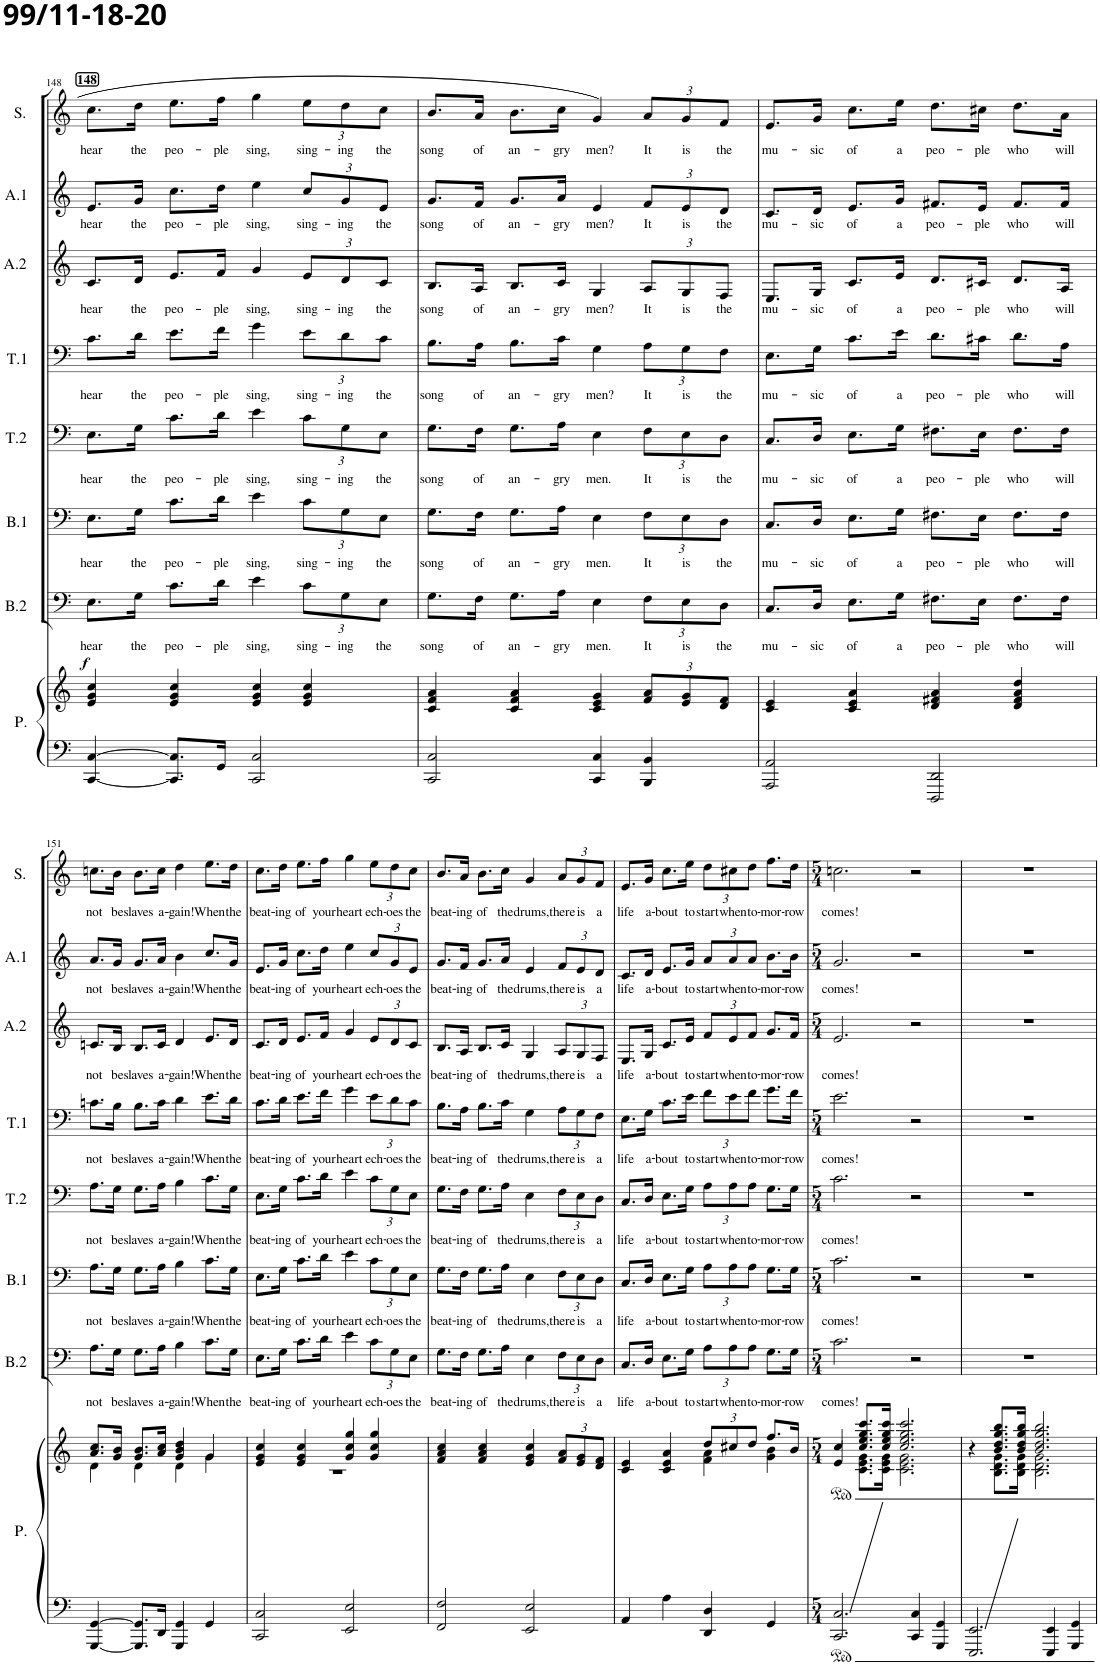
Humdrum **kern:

**kern	**kern	**dynam	**kern	**text	**kern	**text	**kern	**text	**kern	**text	**kern	**text	**kern	**text	**kern	**text
*part8	*part8	*part8	*part7	*part7	*part6	*part6	*part5	*part5	*part4	*part4	*part3	*part3	*part2	*part2	*part1	*part1
*staff9	*staff8	*staff8/9	*staff7	*staff7	*staff6	*staff6	*staff5	*staff5	*staff4	*staff4	*staff3	*staff3	*staff2	*staff2	*staff1	*staff1
*I"Piano	*	*	*I"Bass 2	*	*I"Bass 1	*	*I"Tenor 2	*	*I"Tenor 1	*	*I"Alto 2	*	*I"Alto 1	*	*I"Soprano	*
*I'P.	*	*	*I'B.2	*	*I'B.1	*	*I'T.2	*	*I'T.1	*	*I'A.2	*	*I'A.1	*	*I'S.	*
!!LO:PB:g=z
*clefF4	*clefG2	*	*clefF4	*	*clefF4	*	*clefF4	*	*clefF4	*	*clefG2	*	*clefG2	*	*clefG2	*
*k[]	*k[]	*	*k[]	*	*k[]	*	*k[]	*	*k[]	*	*k[]	*	*k[]	*	*k[]	*
*M4/4	*M4/4	*	*M4/4	*	*M4/4	*	*M4/4	*	*M4/4	*	*M4/4	*	*M4/4	*	*M4/4	*
!!LO:REH:place=s1:a:B:cj:t=148
=148	=148	=148	=148	=148	=148	=148	=148	=148	=148	=148	=148	=148	=148	=148	=148	=148
!	!	!LO:DY:a	!	!LO:LY:b	!	!LO:LY:b	!	!LO:LY:b	!	!LO:LY:b	!	!LO:LY:b	!	!LO:LY:b	!	!LO:LY:b
[4CC/ [4C/	4e/ 4g/ 4cc/	f	8.E\L	hear	8.E\L	hear	8.E\L	hear	8.c\L	hear	8.c/L	hear	8.e/L	hear	8.cc\L	hear
!	!	!	!	!LO:LY:b	!	!LO:LY:b	!	!LO:LY:b	!	!LO:LY:b	!	!LO:LY:b	!	!LO:LY:b	!	!LO:LY:b
.	.	.	16G\Jk	the	16G\Jk	the	16G\Jk	the	16d\Jk	the	16d/Jk	the	16g/Jk	the	16dd\Jk	the
!	!	!	!	!LO:LY:b	!	!LO:LY:b	!	!LO:LY:b	!	!LO:LY:b	!	!LO:LY:b	!	!LO:LY:b	!	!LO:LY:b
8.CC/] 8.C/]L	4e/ 4g/ 4cc/	.	8.c\L	peo-	8.c\L	peo-	8.c\L	peo-	8.e\L	peo-	8.e/L	peo-	8.cc\L	peo-	8.ee\L	peo-
!	!	!	!	!LO:LY:b	!	!LO:LY:b	!	!LO:LY:b	!	!LO:LY:b	!	!LO:LY:b	!	!LO:LY:b	!	!LO:LY:b
16GG/Jk	.	.	16d\Jk	-ple	16d\Jk	-ple	16d\Jk	-ple	16f\Jk	-ple	16f/Jk	-ple	16dd\Jk	-ple	16ff\Jk	-ple
!	!	!	!	!LO:LY:b	!	!LO:LY:b	!	!LO:LY:b	!	!LO:LY:b	!	!LO:LY:b	!	!LO:LY:b	!	!LO:LY:b
2CC/ 2C/	4e/ 4g/ 4cc/	.	4e\	sing,	4e\	sing,	4e\	sing,	4g\	sing,	4g/	sing,	4ee\	sing,	4gg\	sing,
*	*	*	*Xbrackettup	*	*	*	*	*	*	*	*	*	*	*	*	*
!	!	!	!	!LO:LY:b	!	!	!	!	!	!	!	!	!	!	!	!
*	*	*	*	*	*Xbrackettup	*	*	*	*	*	*	*	*	*	*	*
!	!	!	!	!	!	!LO:LY:b	!	!	!	!	!	!	!	!	!	!
*	*	*	*	*	*	*	*Xbrackettup	*	*	*	*	*	*	*	*	*
!	!	!	!	!	!	!	!	!LO:LY:b	!	!	!	!	!	!	!	!
*	*	*	*	*	*	*	*	*	*Xbrackettup	*	*	*	*	*	*	*
!	!	!	!	!	!	!	!	!	!	!LO:LY:b	!	!	!	!	!	!
*	*	*	*	*	*	*	*	*	*	*	*Xbrackettup	*	*	*	*	*
!	!	!	!	!	!	!	!	!	!	!	!	!LO:LY:b	!	!	!	!
*	*	*	*	*	*	*	*	*	*	*	*	*	*Xbrackettup	*	*	*
!	!	!	!	!	!	!	!	!	!	!	!	!	!	!LO:LY:b	!	!
*	*	*	*	*	*	*	*	*	*	*	*	*	*	*	*Xbrackettup	*
!	!	!	!	!	!	!	!	!	!	!	!	!	!	!	!	!LO:LY:b
.	4e/ 4g/ 4cc/	.	12c\L	sing-	12c\L	sing-	12c\L	sing-	12e\L	sing-	12e/L	sing-	12cc/L	sing-	12ee\L	sing-
!	!	!	!	!LO:LY:b	!	!LO:LY:b	!	!LO:LY:b	!	!LO:LY:b	!	!LO:LY:b	!	!LO:LY:b	!	!LO:LY:b
.	.	.	12G\	-ing	12G\	-ing	12G\	-ing	12d\	-ing	12d/	-ing	12g/	-ing	12dd\	-ing
!	!	!	!	!LO:LY:b	!	!LO:LY:b	!	!LO:LY:b	!	!LO:LY:b	!	!LO:LY:b	!	!LO:LY:b	!	!LO:LY:b
.	.	.	12E\J	the	12E\J	the	12E\J	the	12c\J	the	12c/J	the	12e/J	the	12cc\J	the
=149	=149	=149	=149	=149	=149	=149	=149	=149	=149	=149	=149	=149	=149	=149	=149	=149
!	!	!	!	!LO:LY:b	!	!LO:LY:b	!	!LO:LY:b	!	!LO:LY:b	!	!LO:LY:b	!	!LO:LY:b	!	!LO:LY:b
2CC/ 2C/	4c/ 4f/ 4a/	.	8.G\L	song	8.G\L	song	8.G\L	song	8.B\L	song	8.B/L	song	8.g/L	song	8.b/L	song
!	!	!	!	!LO:LY:b	!	!LO:LY:b	!	!LO:LY:b	!	!LO:LY:b	!	!LO:LY:b	!	!LO:LY:b	!	!LO:LY:b
.	.	.	16F\Jk	of	16F\Jk	of	16F\Jk	of	16A\Jk	of	16A/Jk	of	16f/Jk	of	16a/Jk	of
!	!	!	!	!LO:LY:b	!	!LO:LY:b	!	!LO:LY:b	!	!LO:LY:b	!	!LO:LY:b	!	!LO:LY:b	!	!LO:LY:b
.	4c/ 4f/ 4a/	.	8.G\L	an-	8.G\L	an-	8.G\L	an-	8.B\L	an-	8.B/L	an-	8.g/L	an-	8.b\L	an-
!	!	!	!	!LO:LY:b	!	!LO:LY:b	!	!LO:LY:b	!	!LO:LY:b	!	!LO:LY:b	!	!LO:LY:b	!	!LO:LY:b
.	.	.	16A\Jk	-gry	16A\Jk	-gry	16A\Jk	-gry	16c\Jk	-gry	16c/Jk	-gry	16a/Jk	-gry	16cc\Jk	-gry
!	!	!	!	!LO:LY:b	!	!LO:LY:b	!	!LO:LY:b	!	!LO:LY:b	!	!LO:LY:b	!	!LO:LY:b	!	!LO:LY:b
4CC/ 4C/	4c/ 4e/ 4g/	.	4E\	men.	4E\	men.	4E\	men.	4G\	men?	4G/	men?	4e/	men?	4g/	men?
*	*Xbrackettup	*	*	*	*	*	*	*	*	*	*	*	*	*	*	*
!	!	!	!	!LO:LY:b	!	!LO:LY:b	!	!LO:LY:b	!	!LO:LY:b	!	!LO:LY:b	!	!LO:LY:b	!	!LO:LY:b
4BBB/ 4BB/	12f/ 12a/L	.	12F\L	It	12F\L	It	12F\L	It	12A\L	It	12A/L	It	12f/L	It	12a/L	It
!	!	!	!	!LO:LY:b	!	!LO:LY:b	!	!LO:LY:b	!	!LO:LY:b	!	!LO:LY:b	!	!LO:LY:b	!	!LO:LY:b
.	12e/ 12g/	.	12E\	is	12E\	is	12E\	is	12G\	is	12G/	is	12e/	is	12g/	is
!	!	!	!	!LO:LY:b	!	!LO:LY:b	!	!LO:LY:b	!	!LO:LY:b	!	!LO:LY:b	!	!LO:LY:b	!	!LO:LY:b
.	12d/ 12f/J	.	12D\J	the	12D\J	the	12D\J	the	12F\J	the	12F/J	the	12d/J	the	12f/J	the
=150	=150	=150	=150	=150	=150	=150	=150	=150	=150	=150	=150	=150	=150	=150	=150	=150
!	!	!	!	!LO:LY:b	!	!LO:LY:b	!	!LO:LY:b	!	!LO:LY:b	!	!LO:LY:b	!	!LO:LY:b	!	!LO:LY:b
2AAA/ 2AA/	4c/ 4e/	.	8.C/L	mu-	8.C/L	mu-	8.C/L	mu-	8.E\L	mu-	8.E/L	mu-	8.c/L	mu-	8.e/L	mu-
!	!	!	!	!LO:LY:b	!	!LO:LY:b	!	!LO:LY:b	!	!LO:LY:b	!	!LO:LY:b	!	!LO:LY:b	!	!LO:LY:b
.	.	.	16D/Jk	-sic	16D/Jk	-sic	16D/Jk	-sic	16G\Jk	-sic	16G/Jk	-sic	16d/Jk	-sic	16g/Jk	-sic
!	!	!	!	!LO:LY:b	!	!LO:LY:b	!	!LO:LY:b	!	!LO:LY:b	!	!LO:LY:b	!	!LO:LY:b	!	!LO:LY:b
.	4c/ 4e/ 4a/	.	8.E\L	of	8.E\L	of	8.E\L	of	8.c\L	of	8.c/L	of	8.e/L	of	8.cc\L	of
!	!	!	!	!LO:LY:b	!	!LO:LY:b	!	!LO:LY:b	!	!LO:LY:b	!	!LO:LY:b	!	!LO:LY:b	!	!LO:LY:b
.	.	.	16G\Jk	a	16G\Jk	a	16G\Jk	a	16e\Jk	a	16e/Jk	a	16g/Jk	a	16ee\Jk	a
!	!	!	!	!LO:LY:b	!	!LO:LY:b	!	!LO:LY:b	!	!LO:LY:b	!	!LO:LY:b	!	!LO:LY:b	!	!LO:LY:b
2DDD/ 2DD/	4d/ 4f#X/ 4a/	.	8.F#X\L	peo-	8.F#X\L	peo-	8.F#X\L	peo-	8.d\L	peo-	8.d/L	peo-	8.f#X/L	peo-	8.dd\L	peo-
!	!	!	!	!LO:LY:b	!	!LO:LY:b	!	!LO:LY:b	!	!LO:LY:b	!	!LO:LY:b	!	!LO:LY:b	!	!LO:LY:b
.	.	.	16E\Jk	-ple	16E\Jk	-ple	16E\Jk	-ple	16c#X\Jk	-ple	16c#X/Jk	-ple	16e/Jk	-ple	16cc#X\Jk	-ple
!	!	!	!	!LO:LY:b	!	!LO:LY:b	!	!LO:LY:b	!	!LO:LY:b	!	!LO:LY:b	!	!LO:LY:b	!	!LO:LY:b
.	4d/ 4f#/ 4a/ 4dd/	.	8.F#\L	who	8.F#\L	who	8.F#\L	who	8.d\L	who	8.d/L	who	8.f#/L	who	8.dd\L	who
!	!	!	!	!LO:LY:b	!	!LO:LY:b	!	!LO:LY:b	!	!LO:LY:b	!	!LO:LY:b	!	!LO:LY:b	!	!LO:LY:b
.	.	.	16F#\Jk	will	16F#\Jk	will	16F#\Jk	will	16A\Jk	will	16A/Jk	will	16f#/Jk	will	16a\Jk	will
!!LO:LB:g=z
=151	=151	=151	=151	=151	=151	=151	=151	=151	=151	=151	=151	=151	=151	=151	=151	=151
*	*^	*	*	*	*	*	*	*	*	*	*	*	*	*	*	*
!	!	!	!	!	!LO:LY:b	!	!LO:LY:b	!	!LO:LY:b	!	!LO:LY:b	!	!LO:LY:b	!	!LO:LY:b	!	!LO:LY:b
[4GGG/ [4GG/	8.a/ 8.cc/L	4d\	.	8.A\L	not	8.A\L	not	8.A\L	not	8.cn\L	not	8.cn/L	not	8.a/L	not	8.ccn\L	not
!	!	!	!	!	!LO:LY:b	!	!LO:LY:b	!	!LO:LY:b	!	!LO:LY:b	!	!LO:LY:b	!	!LO:LY:b	!	!LO:LY:b
.	16g/ 16b/Jk	.	.	16G\Jk	be	16G\Jk	be	16G\Jk	be	16B\Jk	be	16B/Jk	be	16g/Jk	be	16b\Jk	be
!	!	!	!	!	!LO:LY:b	!	!LO:LY:b	!	!LO:LY:b	!	!LO:LY:b	!	!LO:LY:b	!	!LO:LY:b	!	!LO:LY:b
8.GGG/] 8.GG/]L	8.g/ 8.b/L	4d\	.	8.G\L	slaves	8.G\L	slaves	8.G\L	slaves	8.B\L	slaves	8.B/L	slaves	8.g/L	slaves	8.b\L	slaves
!	!	!	!	!	!LO:LY:b	!	!LO:LY:b	!	!LO:LY:b	!	!LO:LY:b	!	!LO:LY:b	!	!LO:LY:b	!	!LO:LY:b
16DD/Jk	16a/ 16cc/Jk	.	.	16A\Jk	a-	16A\Jk	a-	16A\Jk	a-	16c\Jk	a-	16c/Jk	a-	16a/Jk	a-	16cc\Jk	a-
!	!	!	!	!	!LO:LY:b	!	!LO:LY:b	!	!LO:LY:b	!	!LO:LY:b	!	!LO:LY:b	!	!LO:LY:b	!	!LO:LY:b
4GGG/ 4GG/	4g/ 4b/ 4dd/	4d\	.	4B\	-gain!	4B\	-gain!	4B\	-gain!	4d\	-gain!	4d/	-gain!	4b\	-gain!	4dd\	-gain!
!	!	!	!	!	!LO:LY:b	!	!LO:LY:b	!	!LO:LY:b	!	!LO:LY:b	!	!LO:LY:b	!	!LO:LY:b	!	!LO:LY:b
4GG/	4g/	4g\	.	8.c\L	When	8.c\L	When	8.c\L	When	8.e\L	When	8.e/L	When	8.cc/L	When	8.ee\L	When
!	!	!	!	!	!LO:LY:b	!	!LO:LY:b	!	!LO:LY:b	!	!LO:LY:b	!	!LO:LY:b	!	!LO:LY:b	!	!LO:LY:b
.	.	.	.	16G\Jk	the	16G\Jk	the	16G\Jk	the	16d\Jk	the	16d/Jk	the	16g/Jk	the	16dd\Jk	the
=152	=152	=152	=152	=152	=152	=152	=152	=152	=152	=152	=152	=152	=152	=152	=152	=152	=152
!	!	!	!	!	!LO:LY:b	!	!LO:LY:b	!	!LO:LY:b	!	!LO:LY:b	!	!LO:LY:b	!	!LO:LY:b	!	!LO:LY:b
2CC/ 2C/	4e/ 4g/ 4cc/	1r	.	8.E\L	beat-	8.E\L	beat-	8.E\L	beat-	8.c\L	beat-	8.c/L	beat-	8.e/L	beat-	8.cc\L	beat-
!	!	!	!	!	!LO:LY:b	!	!LO:LY:b	!	!LO:LY:b	!	!LO:LY:b	!	!LO:LY:b	!	!LO:LY:b	!	!LO:LY:b
.	.	.	.	16G\Jk	-ing	16G\Jk	-ing	16G\Jk	-ing	16d\Jk	-ing	16d/Jk	-ing	16g/Jk	-ing	16dd\Jk	-ing
!	!	!	!	!	!LO:LY:b	!	!LO:LY:b	!	!LO:LY:b	!	!LO:LY:b	!	!LO:LY:b	!	!LO:LY:b	!	!LO:LY:b
.	4e/ 4g/ 4cc/	.	.	8.c\L	of	8.c\L	of	8.c\L	of	8.e\L	of	8.e/L	of	8.cc\L	of	8.ee\L	of
!	!	!	!	!	!LO:LY:b	!	!LO:LY:b	!	!LO:LY:b	!	!LO:LY:b	!	!LO:LY:b	!	!LO:LY:b	!	!LO:LY:b
.	.	.	.	16d\Jk	your	16d\Jk	your	16d\Jk	your	16f\Jk	your	16f/Jk	your	16dd\Jk	your	16ff\Jk	your
!	!	!	!	!	!LO:LY:b	!	!LO:LY:b	!	!LO:LY:b	!	!LO:LY:b	!	!LO:LY:b	!	!LO:LY:b	!	!LO:LY:b
2EE/ 2E/	4g/ 4cc/ 4gg/	.	.	4e\	heart	4e\	heart	4e\	heart	4g\	heart	4g/	heart	4ee\	heart	4gg\	heart
!	!	!	!	!	!LO:LY:b	!	!LO:LY:b	!	!LO:LY:b	!	!LO:LY:b	!	!LO:LY:b	!	!LO:LY:b	!	!LO:LY:b
.	4g/ 4cc/ 4gg/	.	.	12c\L	ech-	12c\L	ech-	12c\L	ech-	12e\L	ech-	12e/L	ech-	12cc/L	ech-	12ee\L	ech-
!	!	!	!	!	!LO:LY:b	!	!LO:LY:b	!	!LO:LY:b	!	!LO:LY:b	!	!LO:LY:b	!	!LO:LY:b	!	!LO:LY:b
.	.	.	.	12G\	-oes	12G\	-oes	12G\	-oes	12d\	-oes	12d/	-oes	12g/	-oes	12dd\	-oes
!	!	!	!	!	!LO:LY:b	!	!LO:LY:b	!	!LO:LY:b	!	!LO:LY:b	!	!LO:LY:b	!	!LO:LY:b	!	!LO:LY:b
.	.	.	.	12E\J	the	12E\J	the	12E\J	the	12c\J	the	12c/J	the	12e/J	the	12cc\J	the
*	*v	*v	*	*	*	*	*	*	*	*	*	*	*	*	*	*	*
=153	=153	=153	=153	=153	=153	=153	=153	=153	=153	=153	=153	=153	=153	=153	=153	=153
!	!	!	!	!LO:LY:b	!	!LO:LY:b	!	!LO:LY:b	!	!LO:LY:b	!	!LO:LY:b	!	!LO:LY:b	!	!LO:LY:b
2FF/ 2F/	4f/ 4a/ 4cc/	.	8.G\L	beat-	8.G\L	beat-	8.G\L	beat-	8.B\L	beat-	8.B/L	beat-	8.g/L	beat-	8.b/L	beat-
!	!	!	!	!LO:LY:b	!	!LO:LY:b	!	!LO:LY:b	!	!LO:LY:b	!	!LO:LY:b	!	!LO:LY:b	!	!LO:LY:b
.	.	.	16F\Jk	-ing	16F\Jk	-ing	16F\Jk	-ing	16A\Jk	-ing	16A/Jk	-ing	16f/Jk	-ing	16a/Jk	-ing
!	!	!	!	!LO:LY:b	!	!LO:LY:b	!	!LO:LY:b	!	!LO:LY:b	!	!LO:LY:b	!	!LO:LY:b	!	!LO:LY:b
.	4f/ 4a/ 4cc/	.	8.G\L	of	8.G\L	of	8.G\L	of	8.B\L	of	8.B/L	of	8.g/L	of	8.b\L	of
!	!	!	!	!LO:LY:b	!	!LO:LY:b	!	!LO:LY:b	!	!LO:LY:b	!	!LO:LY:b	!	!LO:LY:b	!	!LO:LY:b
.	.	.	16A\Jk	the	16A\Jk	the	16A\Jk	the	16c\Jk	the	16c/Jk	the	16a/Jk	the	16cc\Jk	the
!	!	!	!	!LO:LY:b	!	!LO:LY:b	!	!LO:LY:b	!	!LO:LY:b	!	!LO:LY:b	!	!LO:LY:b	!	!LO:LY:b
2EE/ 2E/	4e/ 4g/ 4cc/	.	4E\	drums,	4E\	drums,	4E\	drums,	4G\	drums,	4G/	drums,	4e/	drums,	4g/	drums,
!	!	!	!	!LO:LY:b	!	!LO:LY:b	!	!LO:LY:b	!	!LO:LY:b	!	!LO:LY:b	!	!LO:LY:b	!	!LO:LY:b
.	12f/ 12a/L	.	12F\L	there	12F\L	there	12F\L	there	12A\L	there	12A/L	there	12f/L	there	12a/L	there
!	!	!	!	!LO:LY:b	!	!LO:LY:b	!	!LO:LY:b	!	!LO:LY:b	!	!LO:LY:b	!	!LO:LY:b	!	!LO:LY:b
.	12e/ 12g/	.	12E\	is	12E\	is	12E\	is	12G\	is	12G/	is	12e/	is	12g/	is
!	!	!	!	!LO:LY:b	!	!LO:LY:b	!	!LO:LY:b	!	!LO:LY:b	!	!LO:LY:b	!	!LO:LY:b	!	!LO:LY:b
.	12d/ 12f/J	.	12D\J	a	12D\J	a	12D\J	a	12F\J	a	12F/J	a	12d/J	a	12f/J	a
=154	=154	=154	=154	=154	=154	=154	=154	=154	=154	=154	=154	=154	=154	=154	=154	=154
*	*^	*	*	*	*	*	*	*	*	*	*	*	*	*	*	*
!	!	!	!	!	!LO:LY:b	!	!LO:LY:b	!	!LO:LY:b	!	!LO:LY:b	!	!LO:LY:b	!	!LO:LY:b	!	!LO:LY:b
4AA/	4c/ 4e/	2ryy	.	8.C/L	life	8.C/L	life	8.C/L	life	8.E\L	life	8.E/L	life	8.c/L	life	8.e/L	life
!	!	!	!	!	!LO:LY:b	!	!LO:LY:b	!	!LO:LY:b	!	!LO:LY:b	!	!LO:LY:b	!	!LO:LY:b	!	!LO:LY:b
.	.	.	.	16D/Jk	a-	16D/Jk	a-	16D/Jk	a-	16G\Jk	a-	16G/Jk	a-	16d/Jk	a-	16g/Jk	a-
!	!	!	!	!	!LO:LY:b	!	!LO:LY:b	!	!LO:LY:b	!	!LO:LY:b	!	!LO:LY:b	!	!LO:LY:b	!	!LO:LY:b
4A\	4c/ 4e/ 4a/	.	.	8.E\L	-bout	8.E\L	-bout	8.E\L	-bout	8.c\L	-bout	8.c/L	-bout	8.e/L	-bout	8.cc\L	-bout
!	!	!	!	!	!LO:LY:b	!	!LO:LY:b	!	!LO:LY:b	!	!LO:LY:b	!	!LO:LY:b	!	!LO:LY:b	!	!LO:LY:b
.	.	.	.	16G\Jk	to	16G\Jk	to	16G\Jk	to	16e\Jk	to	16e/Jk	to	16g/Jk	to	16ee\Jk	to
!	!	!	!	!	!LO:LY:b	!	!LO:LY:b	!	!LO:LY:b	!	!LO:LY:b	!	!LO:LY:b	!	!LO:LY:b	!	!LO:LY:b
4DD/ 4D/	12dd/L	4f\ 4a\	.	12A\L	start	12A\L	start	12A\L	start	12f\L	start	12f/L	start	12a/L	start	12dd\L	start
!	!	!	!	!	!LO:LY:b	!	!LO:LY:b	!	!LO:LY:b	!	!LO:LY:b	!	!LO:LY:b	!	!LO:LY:b	!	!LO:LY:b
.	12cc#X/	.	.	12A\	when	12A\	when	12A\	when	12e\	when	12e/	when	12a/	when	12cc#X\	when
!	!	!	!	!	!LO:LY:b	!	!LO:LY:b	!	!LO:LY:b	!	!LO:LY:b	!	!LO:LY:b	!	!LO:LY:b	!	!LO:LY:b
.	12dd/J	.	.	12A\J	to-	12A\J	to-	12A\J	to-	12f\J	to-	12f/J	to-	12a/J	to-	12dd\J	to-
!	!	!	!	!	!LO:LY:b	!	!LO:LY:b	!	!LO:LY:b	!	!LO:LY:b	!	!LO:LY:b	!	!LO:LY:b	!	!LO:LY:b
4GG/	8.ff/L	4g\ 4b\	.	8.G\L	-mor-	8.G\L	-mor-	8.G\L	-mor-	8.g\L	-mor-	8.g/L	-mor-	8.b\L	-mor-	8.ff\L	-mor-
!	!	!	!	!	!LO:LY:b	!	!LO:LY:b	!	!LO:LY:b	!	!LO:LY:b	!	!LO:LY:b	!	!LO:LY:b	!	!LO:LY:b
.	16b/Jk	.	.	16G\Jk	-row	16G\Jk	-row	16G\Jk	-row	16f\Jk	-row	16f/Jk	-row	16b\Jk	-row	16dd\Jk	-row
=155	=155	=155	=155	=155	=155	=155	=155	=155	=155	=155	=155	=155	=155	=155	=155	=155	=155
*M5/4	*M5/4	*	*	*M5/4	*	*M5/4	*	*M5/4	*	*M5/4	*	*M5/4	*	*M5/4	*	*M5/4	*
!	!	!	!	!	!LO:LY:b	!	!LO:LY:b	!	!LO:LY:b	!	!LO:LY:b	!	!LO:LY:b	!	!LO:LY:b	!	!LO:LY:b
2.CC/ 2.C/	4cc/	4e/	.	2.c\	comes!	2.c\	comes!	2.c\	comes!	2.e\	comes!	2.e/	comes!	2.g/	comes!	2.ccn\	comes!
.	8.cc/ 8.ee/ 8.gg/ 8.ccc/L	8.c\ 8.e\ 8.g\L	.	.	.	.	.	.	.	.	.	.	.	.	.	.	.
.	16cc/ 16ee/ 16gg/ 16ccc/Jk	16c\ 16e\ 16g\Jk	.	.	.	.	.	.	.	.	.	.	.	.	.	.	.
.	2.cc/ 2.ee/ 2.gg/ 2.ccc/	2.c\ 2.e\ 2.g\	.	.	.	.	.	.	.	.	.	.	.	.	.	.	.
4CC/ 4C/	.	.	.	2r	.	2r	.	2r	.	2r	.	2r	.	2r	.	2r	.
4GGG/ 4GG/	.	.	.	.	.	.	.	.	.	.	.	.	.	.	.	.	.
=156	=156	=156	=156	=156	=156	=156	=156	=156	=156	=156	=156	=156	=156	=156	=156	=156	=156
2.EEE/ 2.EE/	4r	4ryy	.	4%5r	.	4%5r	.	4%5r	.	4%5r	.	4%5r	.	4%5r	.	4%5r	.
.	8.b/ 8.dd/ 8.gg/ 8.bb/L	8.B\ 8.d\ 8.g\L	.	.	.	.	.	.	.	.	.	.	.	.	.	.	.
.	16b/ 16dd/ 16gg/ 16bb/Jk	16B\ 16d\ 16g\Jk	.	.	.	.	.	.	.	.	.	.	.	.	.	.	.
.	2.b/ 2.dd/ 2.gg/ 2.bb/	2.B\ 2.d\ 2.g\	.	.	.	.	.	.	.	.	.	.	.	.	.	.	.
4EEE/ 4EE/	.	.	.	.	.	.	.	.	.	.	.	.	.	.	.	.	.
4GGG/ 4GG/	.	.	.	.	.	.	.	.	.	.	.	.	.	.	.	.	.
*	*v	*v	*	*	*	*	*	*	*	*	*	*	*	*	*	*	*
=	=	=	=	=	=	=	=	=	=	=	=	=	=	=	=	=
*-	*-	*-	*-	*-	*-	*-	*-	*-	*-	*-	*-	*-	*-	*-	*-	*-
